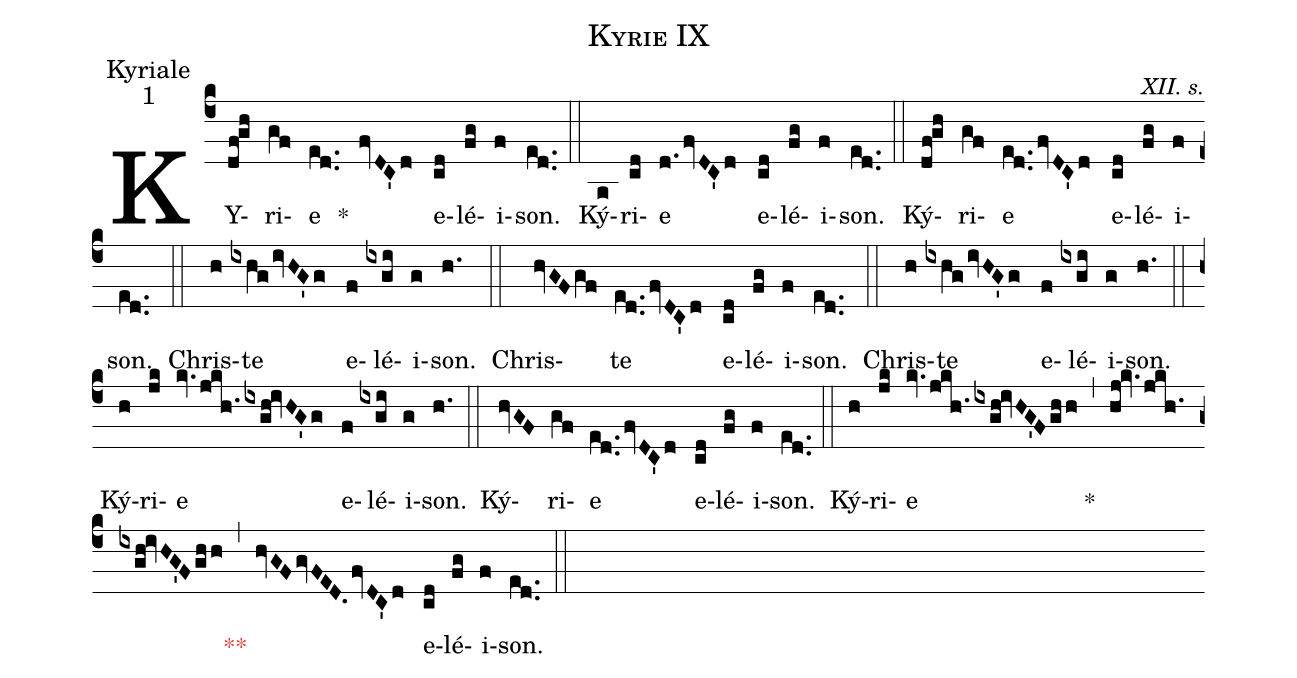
name:Kyrie IX;
office-part:Kyriale;
mode:1;
commentary:XII. s.;
%%
(c4) KY(df!gh)ri(gf)e(ed..) *() (fvDC'd) e(cd)lé(fg)i(f)son.(ed..) (::)
Ký(a)ri(cd)e(d.fvDC'd) e(cd)lé(fg)i(f)son.(ed..) (::)
Ký(df!gh)ri(gf)e(ed..fvDC'd) e(cd)lé(fg)i(f)son.(ed..) (::)
Chris(h)te(ixhgivHG'g) e(f)lé(ixgi)i(g)son.(h.) (::)
Chris(hvGFgf)te(ed..fvDC'd) e(cd)lé(fg)i(f)son.(ed..) (::)
Chris(h)te(ixhgivHG'g) e(f)lé(ixgi)i(g)son.(h.) (::)
Ký(h)ri(jk)e(kv.jkh.1ixgh!ivHG'g) e(f)lé(ixgi)i(g)son.(h.) (::)
Ký(hvGF)ri(gf)e(ed..fvDC'd) e(cd)lé(fg)i(f)son.(ed..) (::)
Ký(h)ri(jk)e(kv.jkh.1ixgh!ivHG'Fghh) ~~~~~*(,) (hj!kv./jkh.1ixgh!ivHG'Fghh) ~~~~~<c>**</c>(,) (hvGFgvFED.fvDC'd) e(cd)lé(fg)i(f)son.(ed..) (::)
